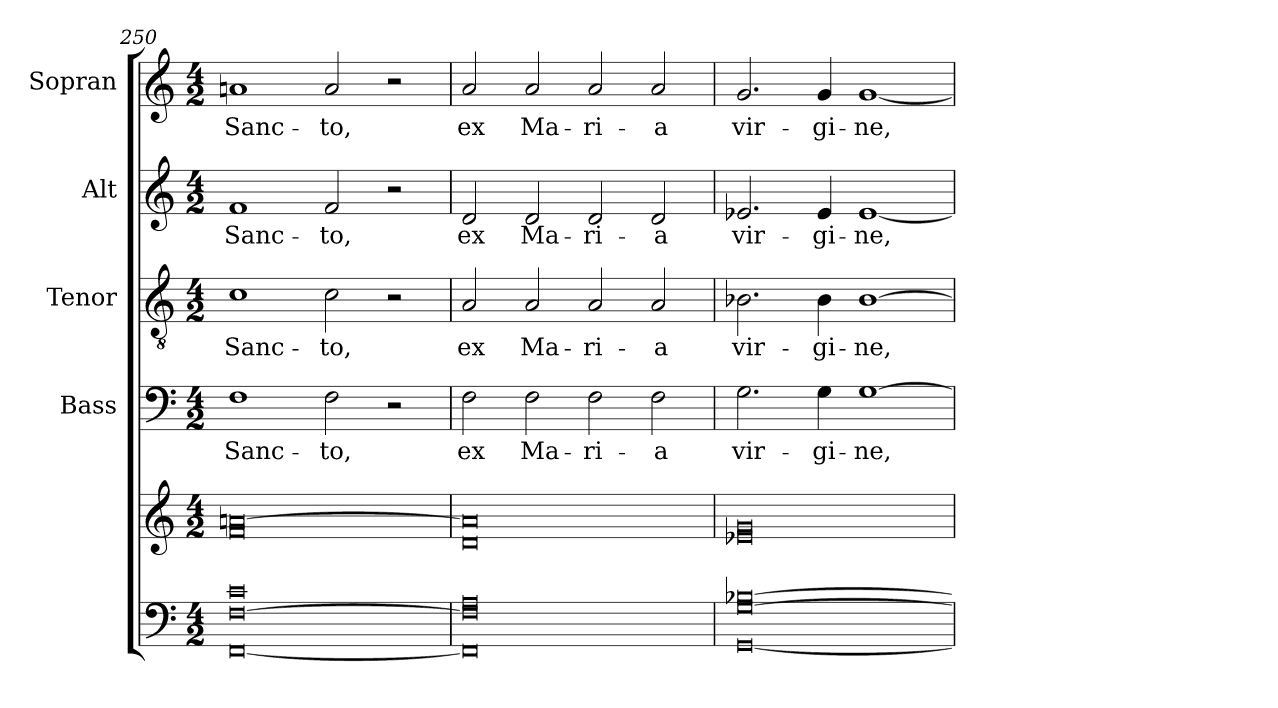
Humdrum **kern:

**kern	**kern	**kern	**text	**kern	**text	**kern	**text	**kern	**text
*part5	*part5	*part4	*part4	*part3	*part3	*part2	*part2	*part1	*part1
*staff6	*staff5	*staff4	*staff4	*staff3	*staff3	*staff2	*staff2	*staff1	*staff1
*	*	*I"Bass	*	*I"Tenor	*	*I"Alt	*	*I"Sopran	*
*	*	*I'B.	*	*I'T.	*	*I'A.	*	*I'S.	*
*clefF4	*clefG2	*clefF4	*	*clefGv2	*	*clefG2	*	*clefG2	*
*k[]	*k[]	*k[]	*	*k[]	*	*k[]	*	*k[]	*
*C:	*C:	*C:	*	*C:	*	*C:	*	*C:	*
*M4/2	*M4/2	*M4/2	*	*M4/2	*	*M4/2	*	*M4/2	*
=250	=250	=250	=250	=250	=250	=250	=250	=250	=250
*^	*	*	*	*	*	*	*	*	*
!	!	!	!	!LO:LY:b	!	!LO:LY:b	!	!LO:LY:b	!	!LO:LY:b
[>0F 0c	[<0FF	0f [0an	1F	Sanc-	1c	Sanc-	1f	Sanc-	1an	Sanc-
!	!	!	!	!LO:LY:b	!	!LO:LY:b	!	!LO:LY:b	!	!LO:LY:b
.	.	.	2F\	-to,	2c\	-to,	2f/	-to,	2a/	-to,
.	.	.	2r	.	2r	.	2r	.	2r	.
=251	=251	=251	=251	=251	=251	=251	=251	=251	=251	=251
!	!	!	!	!LO:LY:b	!	!LO:LY:b	!	!LO:LY:b	!	!LO:LY:b
0F] 0A	0FF]	0d 0a]	2F\	ex	2A/	ex	2d/	ex	2a/	ex
!	!	!	!	!LO:LY:b	!	!LO:LY:b	!	!LO:LY:b	!	!LO:LY:b
.	.	.	2F\	Ma-	2A/	Ma-	2d/	Ma-	2a/	Ma-
!	!	!	!	!LO:LY:b	!	!LO:LY:b	!	!LO:LY:b	!	!LO:LY:b
.	.	.	2F\	-ri-	2A/	-ri-	2d/	-ri-	2a/	-ri-
!	!	!	!	!LO:LY:b	!	!LO:LY:b	!	!LO:LY:b	!	!LO:LY:b
.	.	.	2F\	-a	2A/	-a	2d/	-a	2a/	-a
=252	=252	=252	=252	=252	=252	=252	=252	=252	=252	=252
!	!	!	!	!LO:LY:b	!	!LO:LY:b	!	!LO:LY:b	!	!LO:LY:b
[>0G [>0B-X	[<0GG	0e-X 0g	2.G\	vir-	2.B-X\	vir-	2.e-X/	vir-	2.g/	vir-
!	!	!	!	!LO:LY:b	!	!LO:LY:b	!	!LO:LY:b	!	!LO:LY:b
.	.	.	4G\	-gi-	4B-\	-gi-	4e-/	-gi-	4g/	-gi-
!	!	!	!	!LO:LY:b	!	!LO:LY:b	!	!LO:LY:b	!	!LO:LY:b
.	.	.	[1G	-ne,	[1B-	-ne,	[1e-	-ne,	[1g	-ne,
*v	*v	*	*	*	*	*	*	*	*	*
=	=	=	=	=	=	=	=	=	=
*-	*-	*-	*-	*-	*-	*-	*-	*-	*-
